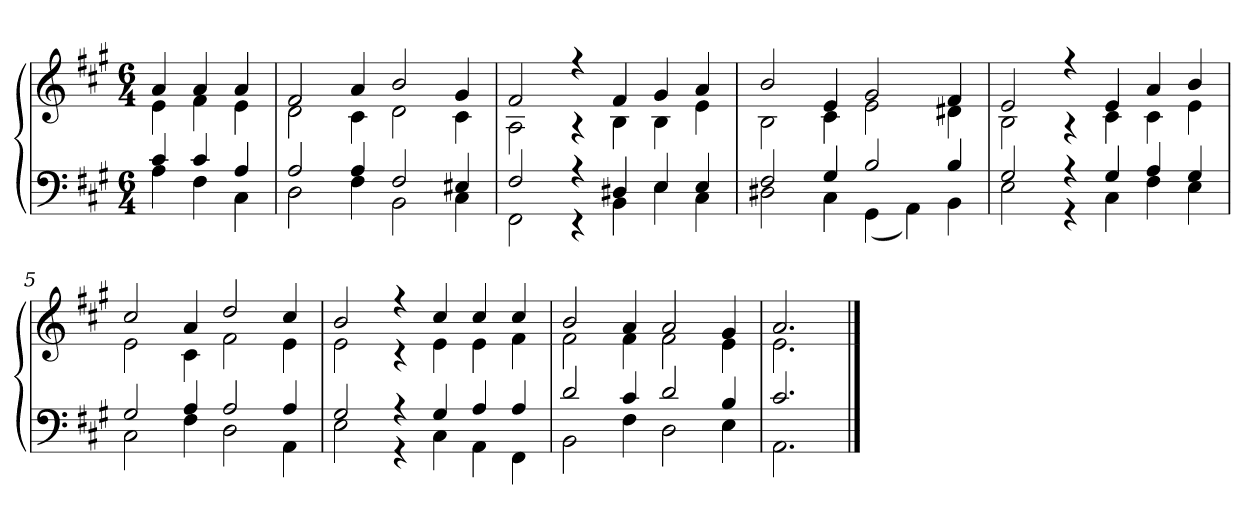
**kern	**kern
*part1	*part1
*staff2	*staff1
*clefF4	*clefG2
*k[f#c#g#]	*k[f#c#g#]
*A:	*A:
*M6/4	*M6/4
=	=
*^	*^
4c#	4A	4a	4e
4c#	4F#	4a	4f#
4A	4C#	4a	4e
=1	=1	=1	=1
2A	2D	2f#	2d
4A	4F#	4a	4c#
2F#	2BB	2b	2d
4E#X	4C#	4g#	4c#
=2	=2	=2	=2
2F#	2FF#	2f#	2A
4r	4r	4r	4r
4D#X	4BB	4f#	4B
4E	4E	4g#	4B
4E	4C#	4a	4e
=3	=3	=3	=3
2F#	2D#X	2b	2B
4G#	4C#	4e	4c#
2B	(4GG#	2g#	2e
.	4AA)	.	.
4B	4BB	4f#	4d#X
=4	=4	=4	=4
2G#	2E	2e	2B
4r	4r	4r	4r
4G#	4C#	4e	4c#
4A	4F#	4a	4c#
4G#	4E	4b	4e
=5	=5	=5	=5
2G#	2C#	2cc#	2e
4A	4F#	4a	4c#
2A	2D	2dd	2f#
4A	4AA	4cc#	4e
=6	=6	=6	=6
2G#	2E	2b	2e
4r	4r	4r	4r
4G#	4C#	4cc#	4e
4A	4AA	4cc#	4e
4A	4FF#	4cc#	4f#
=7	=7	=7	=7
2d	2BB	2b	2f#
4c#	4F#	4a	4f#
2d	2D	2a	2f#
4B	4E	4g#	4e
=8	=8	=8	=8
2.c#	2.AA	2.a	2.e
*v	*v	*	*
*	*v	*v
==	==
*-	*-
